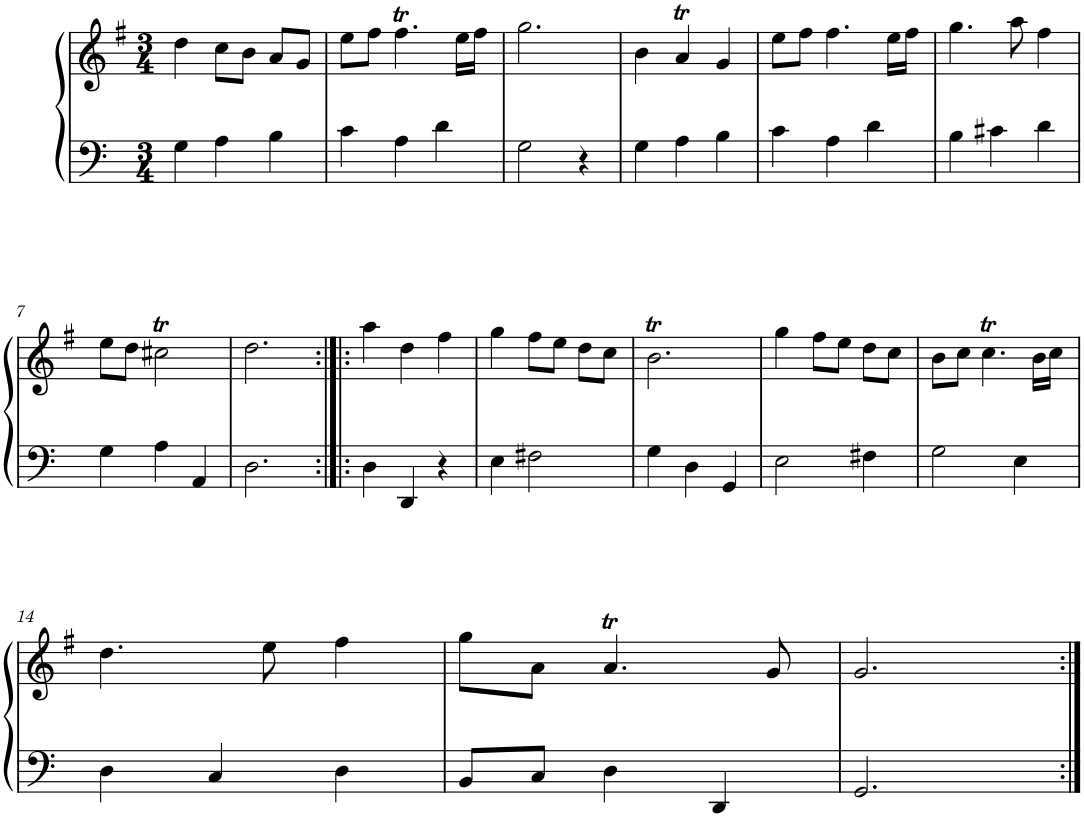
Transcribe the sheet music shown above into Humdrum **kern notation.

**kern	**kern
*part1	*part1
*staff2	*staff1
*I"Piano, Piano	*
*I'Pno.	*
*clefF4	*clefG2
*	*k[f#]
*M3/4	*M3/4
=1	=1
4G\	4dd\
4A\	8cc\L
.	8b\J
4B\	8a/L
.	8g/J
=2	=2
4c\	8ee\L
.	8ff#\J
4A\	4.ff#t\
4d\	.
.	16ee\LL
.	16ff#\JJ
=3	=3
2G\	2.gg\
4r	.
=4	=4
4G\	4b\
4A\	4aT/
4B\	4g/
=5	=5
4c\	8ee\L
.	8ff#\J
4A\	4.ff#\
4d\	.
.	16ee\LL
.	16ff#\JJ
=6	=6
4B\	4.gg\
4c#X\	.
.	8aa\
4d\	4ff#\
!!LO:LB:g=z
=7	=7
4G\	8ee\L
.	8dd\J
4A\	2cc#Xt\
4AA/	.
=8	=8
2.D\	2.dd\
=9:|!|:	=9:|!|:
4D\	4aa\
4DD/	4dd\
4r	4ff#\
=10	=10
4E\	4gg\
2F#X\	8ff#\L
.	8ee\J
.	8dd\L
.	8cc\J
=11	=11
4G\	2.bt\
4D\	.
4GG/	.
=12	=12
2E\	4gg\
.	8ff#\L
.	8ee\J
4F#X\	8dd\L
.	8cc\J
=13	=13
2G\	8b\L
.	8cc\J
.	4.ccT\
4E\	.
.	16b\LL
.	16cc\JJ
!!LO:LB:g=z
=14	=14
4D\	4.dd\
4C/	.
.	8ee\
4D\	4ff#\
=15	=15
8BB/L	8gg\L
8C/J	8a\J
4D\	4.aT/
4DD/	.
.	8g/
=16	=16
2.GG/	2.g/
=:|!	=:|!
*-	*-
